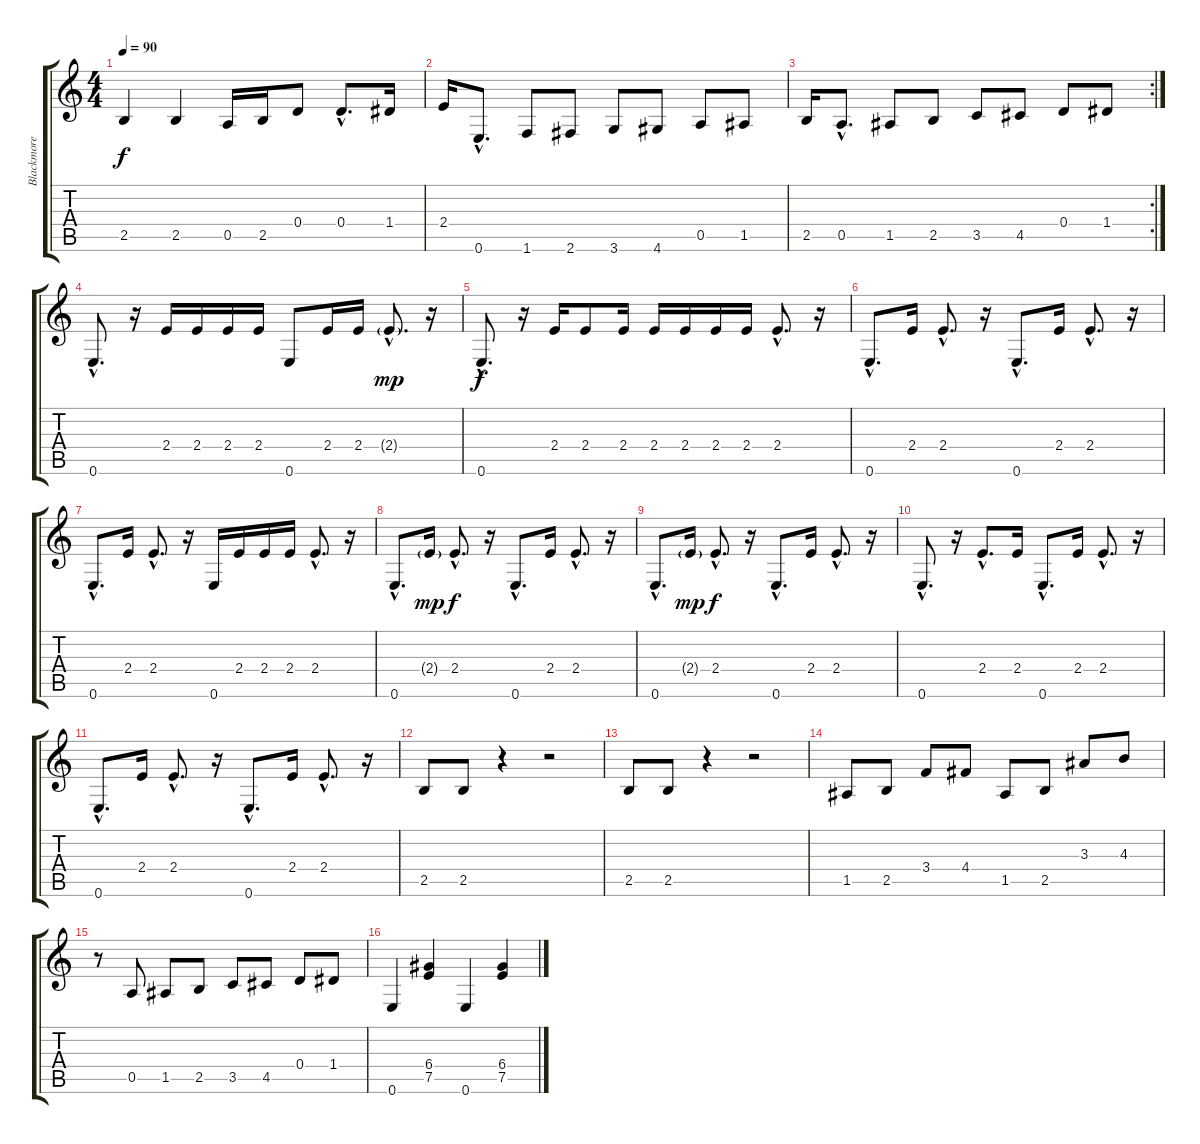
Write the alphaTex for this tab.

\track ("Blackmore" "Blackmore") {instrument distortionguitar}
\staff {score tabs}
\tuning (E4 B3 G3 D3 A2 E2) {hide}
\ts (4 4)
\tempo 90
\clef g2
\ks c
2.5.4{dy f} 2.5.4 0.5.16 2.5.16 0.4.8 0.4{hac}.8{d} 1.4.16 |
2.4.16 0.6{hac}.8{d} 1.6.8 2.6.8 3.6.8 4.6.8 0.5.8 1.5.8 |
\rc 2
2.5.16 0.5{hac}.8{d} 1.5.8 2.5.8 3.5.8 4.5.8 0.4.8 1.4.8 |
0.6{hac}.8{d} r.16 2.4.16 2.4.16 2.4.16 2.4.16 0.6.8 2.4.16 2.4.16 2.4{g hac}.8{d dy mp} r.16 |
0.6{hac}.8{d dy f} r.16 2.4.16 2.4.8 2.4.16 2.4.16 2.4.16 2.4.16 2.4.16 2.4{hac}.8{d} r.16 |
0.6{hac}.8{d} 2.4.16 2.4{hac}.8{d} r.16 0.6{hac}.8{d} 2.4.16 2.4{hac}.8{d} r.16 |
0.6{hac}.8{d} 2.4.16 2.4{hac}.8{d} r.16 0.6.16 2.4.16 2.4.16 2.4.16 2.4{hac}.8{d} r.16 |
0.6{hac}.8{d} 2.4{g}.16{dy mp} 2.4{hac}.8{d dy f} r.16 0.6{hac}.8{d} 2.4.16 2.4{hac}.8{d} r.16 |
0.6{hac}.8{d} 2.4{g}.16{dy mp} 2.4{hac}.8{d dy f} r.16 0.6{hac}.8{d} 2.4.16 2.4{hac}.8{d} r.16 |
0.6{hac}.8{d} r.16 2.4{hac}.8{d} 2.4.16 0.6{hac}.8{d} 2.4.16 2.4{hac}.8{d} r.16 |
0.6{hac}.8{d} 2.4.16 2.4{hac}.8{d} r.16 0.6{hac}.8{d} 2.4.16 2.4{hac}.8{d} r.16 |
2.5.8 2.5.8 r.4 r.2 |
2.5.8 2.5.8 r.4 r.2 |
1.5.8 2.5.8 3.4.8 4.4.8 1.5.8 2.5.8 3.3.8 4.3.8 |
r.8 0.5.8 1.5.8 2.5.8 3.5.8 4.5.8 0.4.8 1.4.8 |
0.6.4 (6.4 7.5).4 0.6.4 (6.4 7.5).4
